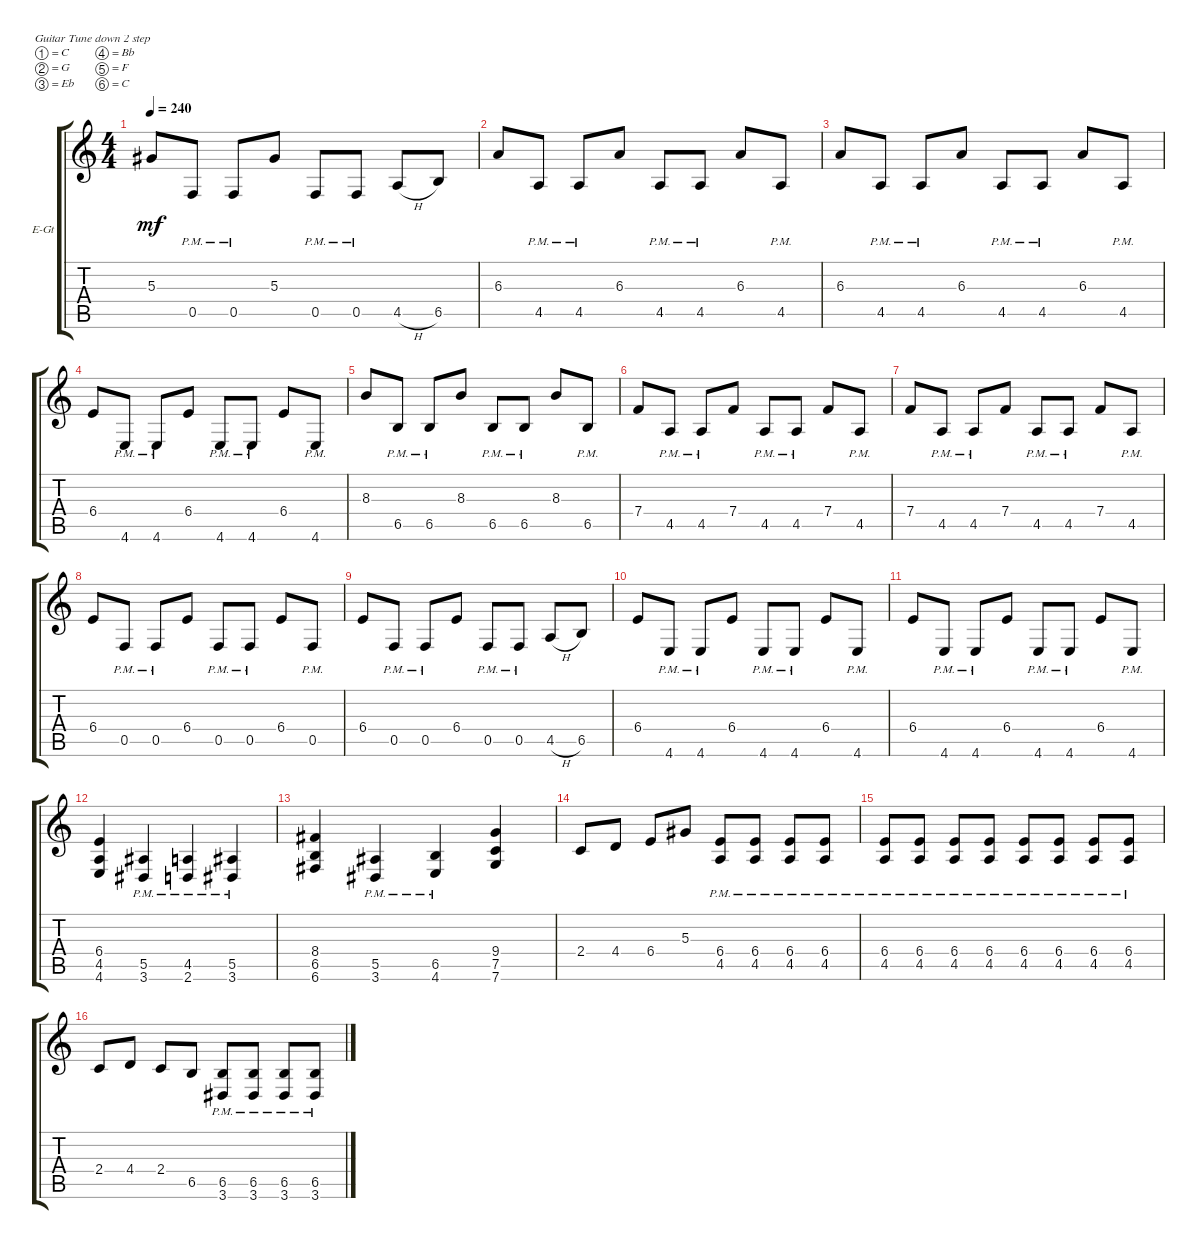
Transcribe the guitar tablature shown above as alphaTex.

\defaultSystemsLayout 4
\bracketExtendMode groupsimilarinstruments
\firstSystemTrackNameOrientation horizontal
\otherSystemsTrackNameOrientation horizontal
\track ("Knight Rhythm" "E-Gt") {instrument overdrivenguitar}
\staff {score tabs}
\tuning (C4 G3 Eb3 Bb2 F2 C2)
\ts (4 4)
\tempo 240
\clef g2
\ks aminor
5.3.8{dy mf} 0.5{pm}.8 0.5{pm}.8 5.3.8 0.5{pm}.8 0.5{pm}.8 4.5{h}.8 6.5.8 |
6.3.8 4.5{pm}.8 4.5{pm}.8 6.3.8 4.5{pm}.8 4.5{pm}.8 6.3.8 4.5{pm}.8 |
6.3.8 4.5{pm}.8 4.5{pm}.8 6.3.8 4.5{pm}.8 4.5{pm}.8 6.3.8 4.5{pm}.8 |
6.4.8 4.6{pm}.8 4.6{pm}.8 6.4.8 4.6{pm}.8 4.6{pm}.8 6.4.8 4.6{pm}.8 |
8.3.8 6.5{pm}.8 6.5{pm}.8 8.3.8 6.5{pm}.8 6.5{pm}.8 8.3.8 6.5{pm}.8 |
7.4.8 4.5{pm}.8 4.5{pm}.8 7.4.8 4.5{pm}.8 4.5{pm}.8 7.4.8 4.5{pm}.8 |
7.4.8 4.5{pm}.8 4.5{pm}.8 7.4.8 4.5{pm}.8 4.5{pm}.8 7.4.8 4.5{pm}.8 |
6.4.8 0.5{pm}.8 0.5{pm}.8 6.4.8 0.5{pm}.8 0.5{pm}.8 6.4.8 0.5{pm}.8 |
6.4.8 0.5{pm}.8 0.5{pm}.8 6.4.8 0.5{pm}.8 0.5{pm}.8 4.5{h}.8 6.5.8 |
6.4.8 4.6{pm}.8 4.6{pm}.8 6.4.8 4.6{pm}.8 4.6{pm}.8 6.4.8 4.6{pm}.8 |
6.4.8 4.6{pm}.8 4.6{pm}.8 6.4.8 4.6{pm}.8 4.6{pm}.8 6.4.8 4.6{pm}.8 |
(6.4 4.5 4.6).4 (3.6{pm} 5.5{pm}).4 (2.6{pm} 4.5{pm}).4 (3.6{pm} 5.5{pm}).4 |
(6.5 6.6 8.4).4 (3.6{pm} 5.5{pm}).4 (4.6{pm} 6.5{pm}).4 (9.4 7.5 7.6).4 |
2.4.8 4.4.8 6.4.8 5.3.8 (4.5{pm} 6.4{pm}).8 (4.5{pm} 6.4{pm}).8 (4.5{pm} 6.4{pm}).8 (4.5{pm} 6.4{pm}).8 |
(4.5{pm} 6.4{pm}).8 (4.5{pm} 6.4{pm}).8 (4.5{pm} 6.4{pm}).8 (4.5{pm} 6.4{pm}).8 (4.5{pm} 6.4{pm}).8 (4.5{pm} 6.4{pm}).8 (4.5{pm} 6.4{pm}).8 (4.5{pm} 6.4{pm}).8 |
2.4.8 4.4.8 2.4.8 6.5.8 (3.6{pm} 6.5{pm}).8 (3.6{pm} 6.5{pm}).8 (3.6{pm} 6.5{pm}).8 (3.6{pm} 6.5{pm}).8
